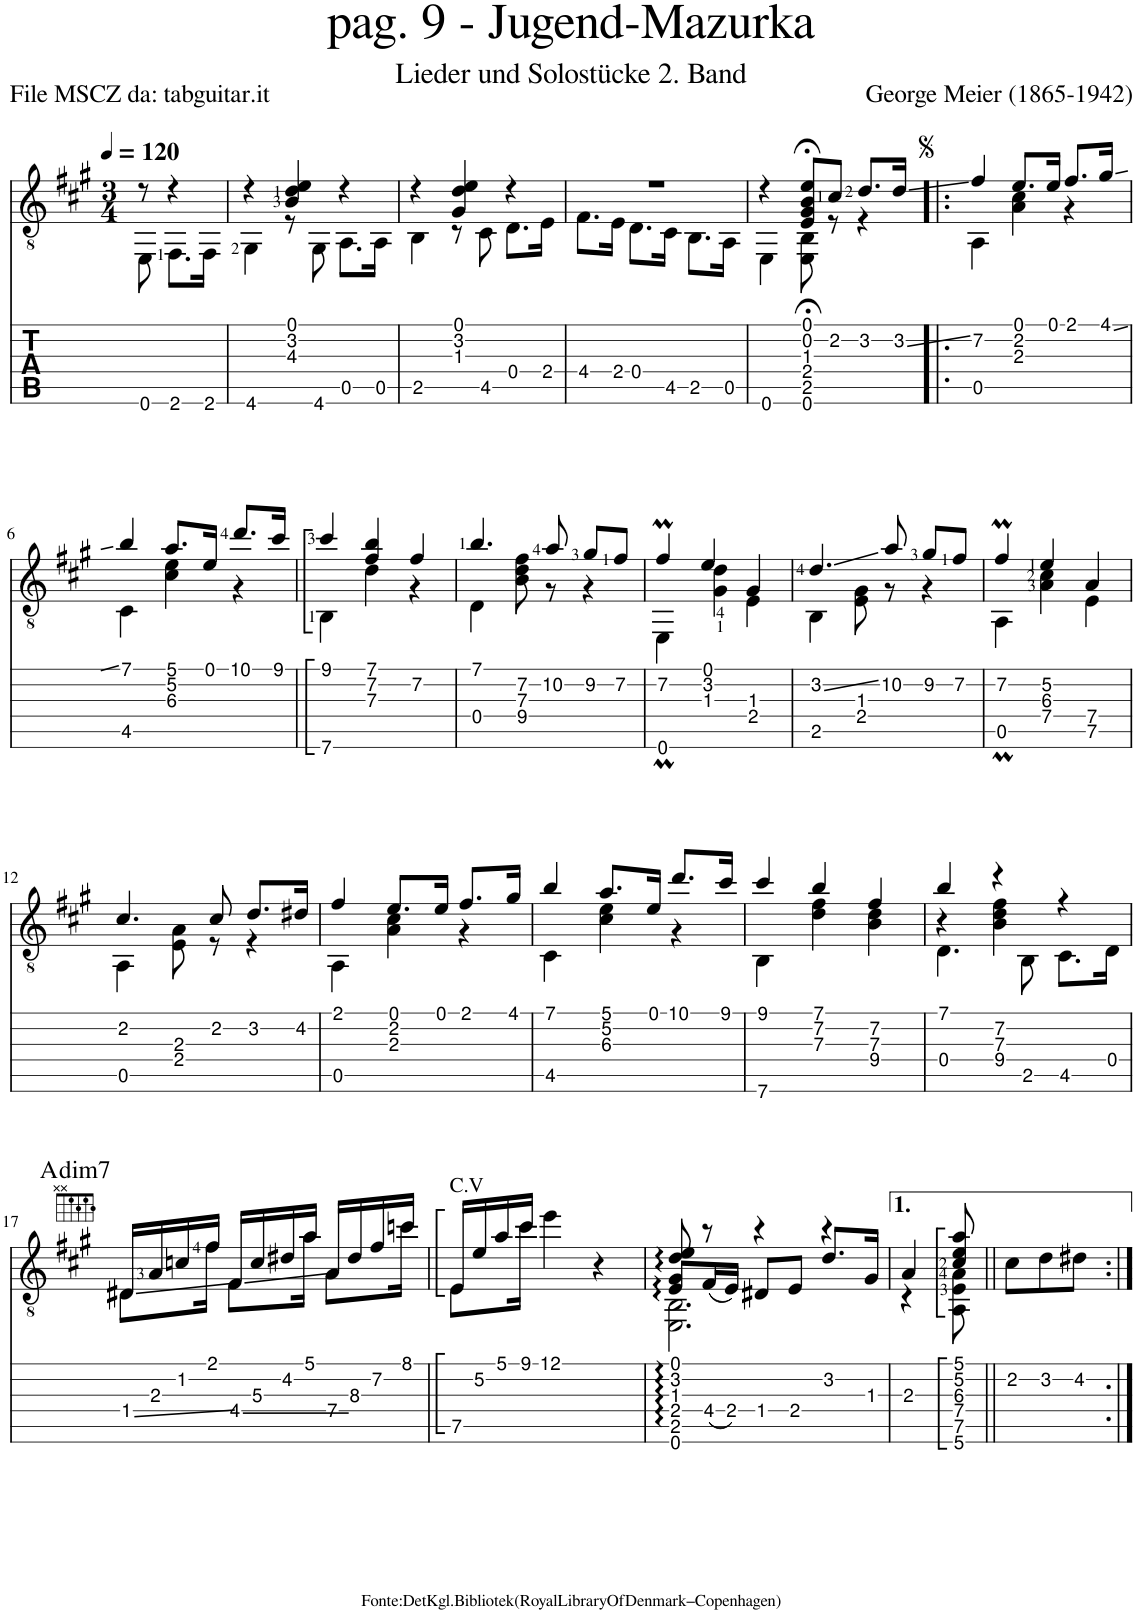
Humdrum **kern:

**kern	**kern	**harte
*part1	*part1	*part1
*staff2	*staff1	*
*I"Guitar	*	*
*I'Guit.	*	*
*stria6	*	*
*	*clefGv2	*
*k[f#c#g#]	*k[f#c#g#]	*
*M3/4	*M3/4	*
*MM120	*MM120	*
=	=	=
*^	*^	*
8r	8EE	8r	8EE\	.
4r	8.FF#L	4r	8.FF#\L	.
.	16FF#Jk	.	16FF#\Jk	.
=1	=1	=1	=1	=1
4r	4GG#	4r	4GG#\	.
4B 4d 4e	8r	4B/ 4d/ 4e/	8r	.
.	8GG#	.	8GG#\	.
4r	8.AAL	4r	8.AA\L	.
.	16AAJk	.	16AA\Jk	.
=2	=2	=2	=2	=2
4r	4BB	4r	4BB\	.
4G# 4d 4e	8r	4G#/ 4d/ 4e/	8r	.
.	8C#	.	8C#\	.
4r	8.DL	4r	8.D\L	.
.	16EJk	.	16E\Jk	.
=3	=3	=3	=3	=3
2.r	8.F#L	2.r	8.F#\L	.
.	16EJk	.	16E\Jk	.
.	8.DL	.	8.D\L	.
.	16C#Jk	.	16C#\Jk	.
.	8.BBL	.	8.BB\L	.
.	16AAJk	.	16AA\Jk	.
=4	=4	=4	=4	=4
4r	4EE	4r	4EE\	.
8E;<\ 8G#;<\ 8B;<\ 8e;<\L	8EE 8BB	8E/;< 8G#/;< 8B/;< 8e/;<L	8EE\ 8BB\	.
8c#J	8r	8c#/J	8r	.
8.dL	4r	8.d/L	4r	.
16dJk	.	16d/Jk	.	.
=5!|:	=5!|:	=5!|:	=5!|:	=5!|:
4f#	4AA	4f#/	4AA\	.
8.eL	4A 4c#	8.e/L	4A\ 4c#\	.
16eJk	.	16e/Jk	.	.
8.f#L	4r	8.f#/L	4r	.
16g#Jk	.	16g#/Jk	.	.
!!LO:LB:g=z	!!
=6	=6	=6	=6	=6
4b	4C#	4b/	4C#\	.
8.aL	4c# 4e	8.a/L	4c#\ 4e\	.
16eJk	.	16e/Jk	.	.
8.ddL	4r	8.dd/L	4r	.
16cc#Jk	.	16cc#/Jk	.	.
=7	=7	=7	=7	=7
4cc#	4BB	4cc#/	4BB\	.
4f# 4b	4d	4f#/ 4b/	4d\	.
4f#	4r	4f#/	4r	.
=8	=8	=8	=8	=8
4.b	4D	4.b/	4D\	.
.	8B 8d 8f#	.	8B\ 8d\ 8f#\	.
8a	8r	8a/	8r	.
8g#L	4r	8g#/L	4r	.
8f#J	.	8f#/J	.	.
=9	=9	=9	=9	=9
4f#M	4EE	4f#M/	4EE\	.
4e	4G# 4d	4e/	4G#\ 4d\	.
4G#	4E	4G#/	4E\	.
=10	=10	=10	=10	=10
4.d	4BB	4.d/	4BB\	.
.	8E 8G#	.	8E\ 8G#\	.
8a	8r	8a/	8r	.
8g#L	4r	8g#/L	4r	.
8f#J	.	8f#/J	.	.
=11	=11	=11	=11	=11
4f#M	4AA	4f#M/	4AA\	.
4e	4A 4c#	4e/	4A\ 4c#\	.
4A	4E	4A/	4E\	.
!!LO:LB:g=z	!!
=12	=12	=12	=12	=12
4.c#	4AA	4.c#/	4AA\	.
.	8E 8A	.	8E\ 8A\	.
8c#	8r	8c#/	8r	.
8.dL	4r	8.d/L	4r	.
16d#Jk	.	16d#X/Jk	.	.
=13	=13	=13	=13	=13
4f#	4AA	4f#/	4AA\	.
8.eL	4A 4c#	8.e/L	4A\ 4c#\	.
16eJk	.	16e/Jk	.	.
8.f#L	4r	8.f#/L	4r	.
16g#Jk	.	16g#/Jk	.	.
=14	=14	=14	=14	=14
4b	4C#	4b/	4C#\	.
8.aL	4c# 4e	8.a/L	4c#\ 4e\	.
16eJk	.	16e/Jk	.	.
8.ddL	4r	8.dd/L	4r	.
16cc#Jk	.	16cc#/Jk	.	.
=15	=15	=15	=15	=15
4cc#	4BB	4cc#/	4BB\	.
4b	4d 4f#	4b/	4d\ 4f#\	.
4f#	4B 4d	4f#/	4B\ 4d\	.
=16	=16	=16	=16	=16
*	*^	*	*^	*
4b	4r	4.D	4b/	4r	4.D\	.
4r	4B 4d 4f#	.	4r	4B\ 4d\ 4f#\	.	.
.	.	8BB	.	.	8BB\	.
4r	4ryy	8.C#L	4r	4ryy	8.C#\L	.
.	.	16DJk	.	.	16D\Jk	.
!!LO:LB:g=z
=17	=17	=17	=17	=17	=17	=17
!	!	!	!	!	!	!LO:H:kt=dim7
*	*v	*v	*	*	*	*
*	*	*	*v	*v	*
16D#LL	8.D#L	16D#X/LL	8.D#\L	A:dim7
16AJ	.	16A/	.	.
16cL	.	16cn/	.	.
16f#JJ	16f#Jk	16f#/JJ	16f#\Jk	.
16F#LL	8.F#L	16F#/LL	8.F#\L	.
16cJ	.	16c/	.	.
16d#L	.	16d#X/	.	.
16aJJ	16aJk	16a/JJ	16a\Jk	.
16ALL	8.AL	16A/LL	8.A\L	.
16d#J	.	16d#/	.	.
16f#L	.	16f#/	.	.
16ccJJ	16ccJk	16ccn/JJ	16cc\Jk	.
=18	=18	=18	=18	=18
!	!	!LO:TX:a:t=C.V	!	!
16ELL	8.EL	16E/LL	8.E\L	.
16eJ	.	16e/	.	.
16aL	.	16a/	.	.
16cc#JJ	16cc#Jk	16cc#/JJ	16cc#\Jk	.
4ee	2ryy	4ee\	2ryy	.
4r	.	4r	.	.
=19	=19	=19	=19	=19
*	*^	*	*^	*
8d: 8e:	2.EE 2.BB	8E:\ 8G#:\L	8d/ 8e/	2.EE\ 2.BB\	8E/ 8G#/L	.
8r	.	16F#L	8r	.	(16F#/L	.
.	.	16EJJ	.	.	16E/JJ)	.
4r	.	8D#L	4r	.	8D#X/L	.
.	.	8EJ	.	.	8E/J	.
4r	.	8.dL	4r	.	8.d/L	.
.	.	16G#Jk	.	.	16G#/Jk	.
*	*v	*v	*	*	*	*
*	*	*	*v	*v	*
=20	=20	=20	=20	=20
4A	4r	4A/	4r	.
8c# 8e 8a	8AA 8E 8A	8c#/ 8e/ 8a/	8AA\ 8E\ 8A\	.
*v	*v	*	*	*
*	*v	*v	*
=21||	=21||	=21||
8c#	8c#\L	.
8dL	8d\	.
8d#J	8d#X\J	.
=:|!	=:|!	=:|!
*-	*-	*-
